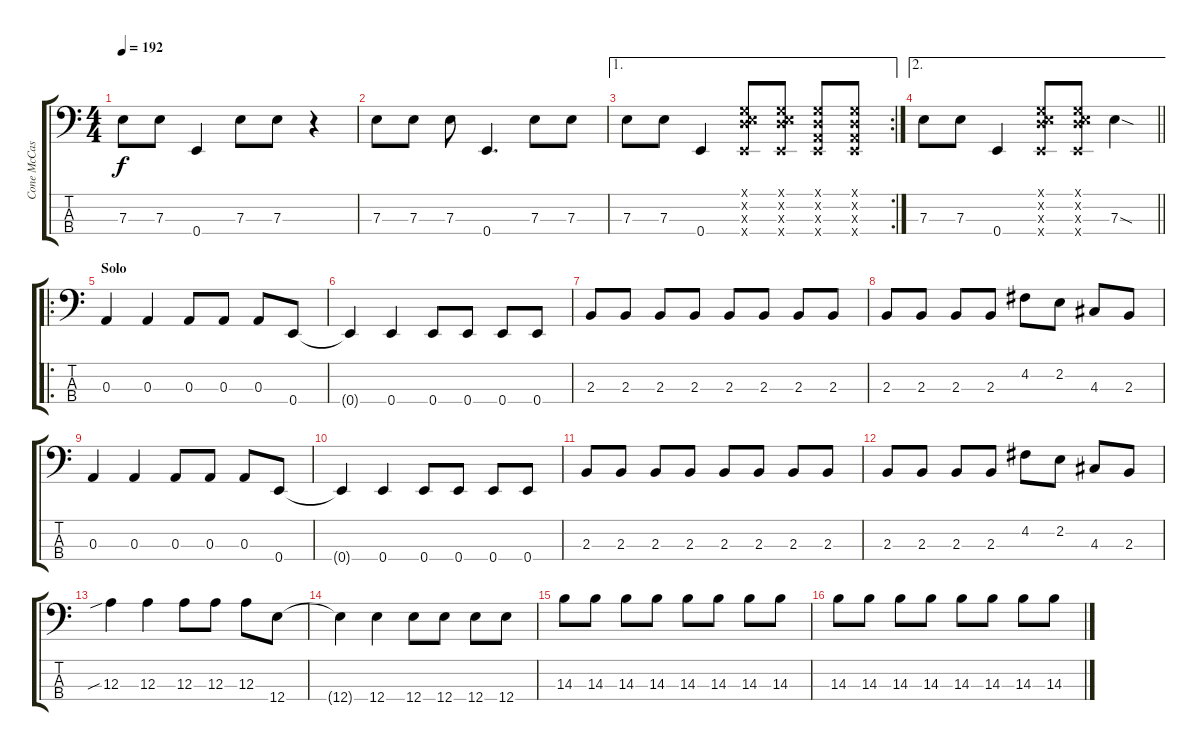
\track ("Cone McCaslin (Bass)" "Cone McCas") {instrument electricbassfinger}
\staff {score tabs}
\tuning (G2 D2 A1 E1) {hide}
\ts (4 4)
\tempo 192
\clef f4
\ks c
7.3.8{dy f} 7.3.8 0.4.4 7.3.8 7.3.8 r.4 |
7.3.8 7.3.8 7.3.8 0.4.4{d} 7.3.8 7.3.8 |
\ae 1
\rc 2
7.3.8 7.3.8 0.4.4 (0.1{x} 0.2{x} 7.3{x} 0.4{x}).8 (0.1{x} 0.2{x} 7.3{x} 0.4{x}).8 (0.1{x} 0.2{x} 0.3{x} 0.4{x}).8 (0.1{x} 0.2{x} 0.3{x} 0.4{x}).8 |
\ae 2
\barLineRight lightlight
7.3.8 7.3.8 0.4.4 (0.1{x} 0.2{x} 7.3{x} 0.4{x}).8 (0.1{x} 0.2{x} 7.3{x} 0.4{x}).8 7.3{sod}.4 |
\ro
\section ("" "Solo")
0.3.4 0.3.4 0.3.8 0.3.8 0.3.8 0.4.8 |
0.4{t}.4 0.4.4 0.4.8 0.4.8 0.4.8 0.4.8 |
2.3.8 2.3.8 2.3.8 2.3.8 2.3.8 2.3.8 2.3.8 2.3.8 |
2.3.8 2.3.8 2.3.8 2.3.8 4.2.8 2.2.8 4.3.8 2.3.8 |
0.3.4 0.3.4 0.3.8 0.3.8 0.3.8 0.4.8 |
0.4{t}.4 0.4.4 0.4.8 0.4.8 0.4.8 0.4.8 |
2.3.8 2.3.8 2.3.8 2.3.8 2.3.8 2.3.8 2.3.8 2.3.8 |
2.3.8 2.3.8 2.3.8 2.3.8 4.2.8 2.2.8 4.3.8 2.3.8 |
12.3{sib}.4 12.3.4 12.3.8 12.3.8 12.3.8 12.4.8 |
12.4{t}.4 12.4.4 12.4.8 12.4.8 12.4.8 12.4.8 |
14.3.8 14.3.8 14.3.8 14.3.8 14.3.8 14.3.8 14.3.8 14.3.8 |
14.3.8 14.3.8 14.3.8 14.3.8 14.3.8 14.3.8 14.3.8 14.3.8
